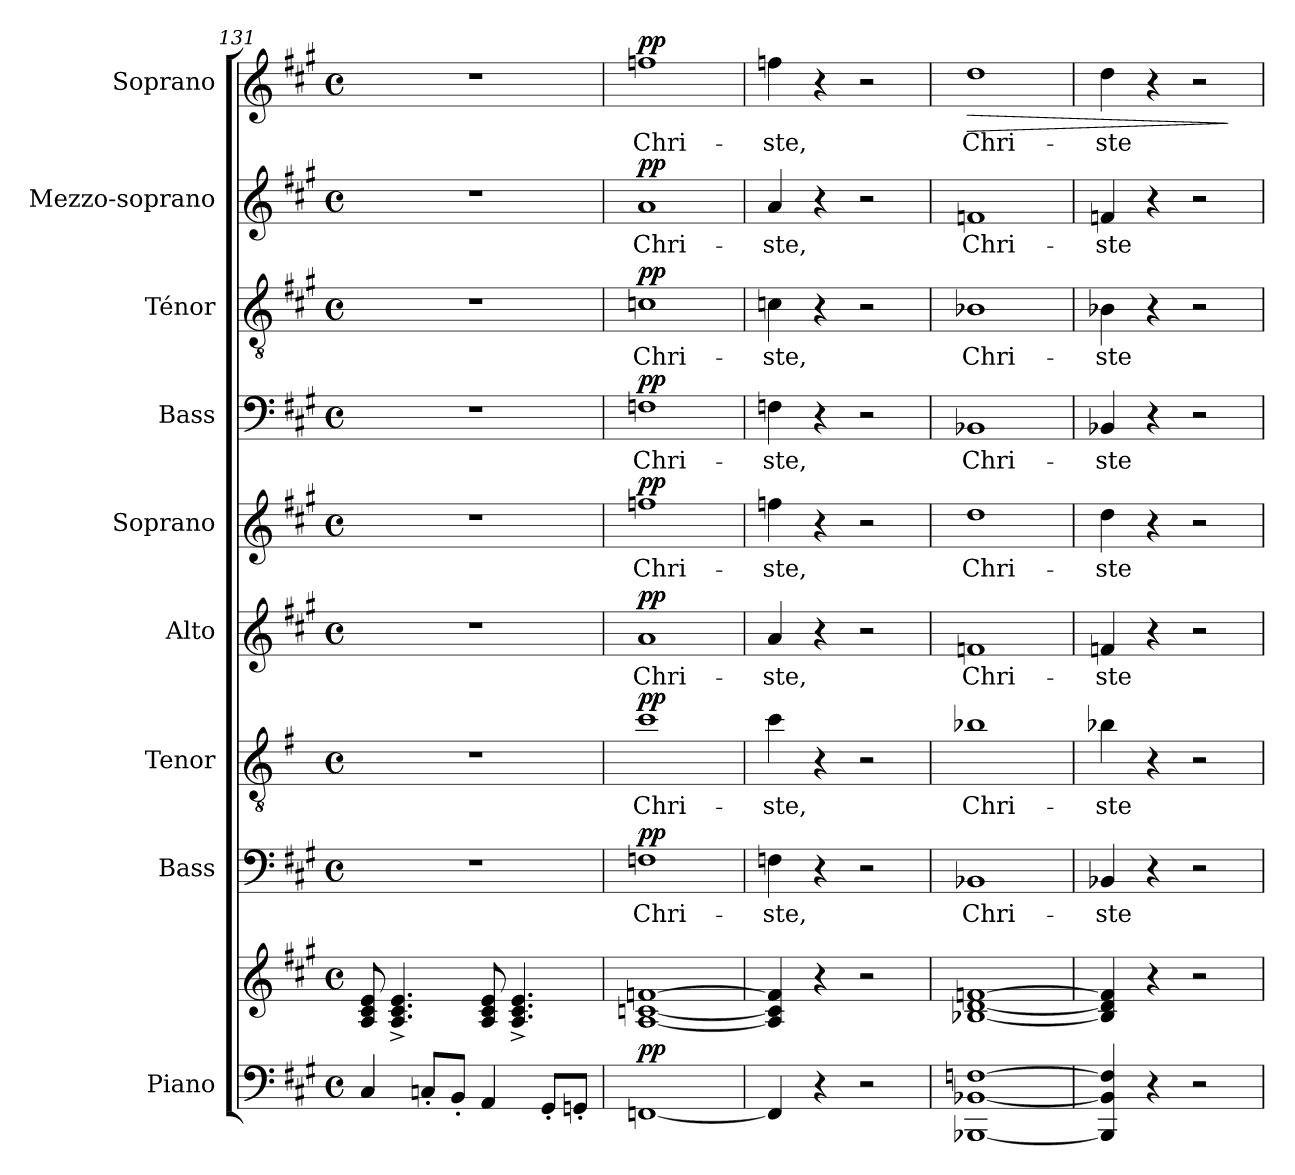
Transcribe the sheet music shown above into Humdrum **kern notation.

**kern	**kern	**dynam	**kern	**text	**dynam	**kern	**text	**dynam	**kern	**text	**dynam	**kern	**text	**dynam	**kern	**text	**dynam	**kern	**text	**dynam	**kern	**text	**dynam	**kern	**text	**dynam
*part9	*part9	*part9	*part8	*part8	*part8	*part7	*part7	*part7	*part6	*part6	*part6	*part5	*part5	*part5	*part4	*part4	*part4	*part3	*part3	*part3	*part2	*part2	*part2	*part1	*part1	*part1
*staff10	*staff9	*staff9/10	*staff8	*staff8	*staff8	*staff7	*staff7	*staff7	*staff6	*staff6	*staff6	*staff5	*staff5	*staff5	*staff4	*staff4	*staff4	*staff3	*staff3	*staff3	*staff2	*staff2	*staff2	*staff1	*staff1	*staff1
*I"Piano	*	*	*I"Bass	*	*	*I"Tenor	*	*	*I"Alto	*	*	*I"Soprano	*	*	*I"Bass	*	*	*I"Ténor	*	*	*I"Mezzo-soprano	*	*	*I"Soprano	*	*
*I'Pno	*	*	*I'B.	*	*	*I'T.	*	*	*I'A.	*	*	*I'S.	*	*	*I'B.	*	*	*I'T.	*	*	*I'M.	*	*	*I'S.	*	*
*clefF4	*clefG2	*	*clefF4	*	*	*clefGv2	*	*	*clefG2	*	*	*clefG2	*	*	*clefF4	*	*	*clefGv2	*	*	*clefG2	*	*	*clefG2	*	*
*	*	*	*	*	*	*ITrd8c14	*	*	*	*	*	*	*	*	*	*	*	*	*	*	*	*	*	*	*	*
*k[f#c#g#]	*k[f#c#g#]	*	*k[f#c#g#]	*	*	*k[f#]	*	*	*k[f#c#g#]	*	*	*k[f#c#g#]	*	*	*k[f#c#g#]	*	*	*k[f#c#g#]	*	*	*k[f#c#g#]	*	*	*k[f#c#g#]	*	*
*M4/4	*M4/4	*	*M4/4	*	*	*M4/4	*	*	*M4/4	*	*	*M4/4	*	*	*M4/4	*	*	*M4/4	*	*	*M4/4	*	*	*M4/4	*	*
*met(c)	*met(c)	*	*met(c)	*	*	*met(c)	*	*	*met(c)	*	*	*met(c)	*	*	*met(c)	*	*	*met(c)	*	*	*met(c)	*	*	*met(c)	*	*
=131	=131	=131	=131	=131	=131	=131	=131	=131	=131	=131	=131	=131	=131	=131	=131	=131	=131	=131	=131	=131	=131	=131	=131	=131	=131	=131
4C#/	8A/ 8c#/ 8e/	.	1r	.	.	1r	.	.	1r	.	.	1r	.	.	1r	.	.	1r	.	.	1r	.	.	1r	.	.
.	4.A/^ 4.c#/^ 4.e/^	.	.	.	.	.	.	.	.	.	.	.	.	.	.	.	.	.	.	.	.	.	.	.	.	.
8Cn'/L	.	.	.	.	.	.	.	.	.	.	.	.	.	.	.	.	.	.	.	.	.	.	.	.	.	.
8BB'/J	.	.	.	.	.	.	.	.	.	.	.	.	.	.	.	.	.	.	.	.	.	.	.	.	.	.
4AA/	8A/ 8c#/ 8e/	.	.	.	.	.	.	.	.	.	.	.	.	.	.	.	.	.	.	.	.	.	.	.	.	.
.	4.A/^ 4.c#/^ 4.e/^	.	.	.	.	.	.	.	.	.	.	.	.	.	.	.	.	.	.	.	.	.	.	.	.	.
8GG#'/L	.	.	.	.	.	.	.	.	.	.	.	.	.	.	.	.	.	.	.	.	.	.	.	.	.	.
8GGn'/J	.	.	.	.	.	.	.	.	.	.	.	.	.	.	.	.	.	.	.	.	.	.	.	.	.	.
!!LO:PB:g=z
=132	=132	=132	=132	=132	=132	=132	=132	=132	=132	=132	=132	=132	=132	=132	=132	=132	=132	=132	=132	=132	=132	=132	=132	=132	=132	=132
!	!	!LO:DY:a=2	!	!LO:LY:b	!LO:DY:a	!	!LO:LY:b	!LO:DY:a	!	!LO:LY:b	!LO:DY:a	!	!LO:LY:b	!LO:DY:a	!	!LO:LY:b	!LO:DY:a	!	!LO:LY:b	!LO:DY:a	!	!LO:LY:b	!LO:DY:a	!	!LO:LY:b	!LO:DY:a
[1FFn	[1A [1cn [1fn	pp	1Fn	Chri-	pp	1ci	Chri-	pp	1a	Chri-	pp	1ffn	Chri-	pp	1Fn	Chri-	pp	1cn	Chri-	pp	1a	Chri-	pp	1ffn	Chri-	pp
=133	=133	=133	=133	=133	=133	=133	=133	=133	=133	=133	=133	=133	=133	=133	=133	=133	=133	=133	=133	=133	=133	=133	=133	=133	=133	=133
!	!	!	!	!LO:LY:b	!	!	!LO:LY:b	!	!	!LO:LY:b	!	!	!LO:LY:b	!	!	!LO:LY:b	!	!	!LO:LY:b	!	!	!LO:LY:b	!	!	!LO:LY:b	!
4FF/]	4A/] 4c/] 4f/]	.	4Fn\	-ste,	.	4ci\	-ste,	.	4a/	-ste,	.	4ffn\	-ste,	.	4Fn\	-ste,	.	4cn\	-ste,	.	4a/	-ste,	.	4ffn\	-ste,	.
4r	4r	.	4r	.	.	4r	.	.	4r	.	.	4r	.	.	4r	.	.	4r	.	.	4r	.	.	4r	.	.
2r	2r	.	2r	.	.	2r	.	.	2r	.	.	2r	.	.	2r	.	.	2r	.	.	2r	.	.	2r	.	.
=134	=134	=134	=134	=134	=134	=134	=134	=134	=134	=134	=134	=134	=134	=134	=134	=134	=134	=134	=134	=134	=134	=134	=134	=134	=134	=134
!	!	!	!	!LO:LY:b	!	!	!LO:LY:b	!	!	!LO:LY:b	!	!	!LO:LY:b	!	!	!LO:LY:b	!	!	!LO:LY:b	!	!	!LO:LY:b	!	!	!LO:LY:b	!LO:HP:b
[1BBB-X [1BB-X [1Fn	[1B-X [1d [1fn	.	1BB-X	Chri-	.	1B-Xi	Chri-	.	1fn	Chri-	.	1dd	Chri-	.	1BB-X	Chri-	.	1B-X	Chri-	.	1fn	Chri-	.	1dd	Chri-	>
=135	=135	=135	=135	=135	=135	=135	=135	=135	=135	=135	=135	=135	=135	=135	=135	=135	=135	=135	=135	=135	=135	=135	=135	=135	=135	=135
!	!	!	!	!LO:LY:b	!	!	!LO:LY:b	!	!	!LO:LY:b	!	!	!LO:LY:b	!	!	!LO:LY:b	!	!	!LO:LY:b	!	!	!LO:LY:b	!	!	!LO:LY:b	!
4BBB-/] 4BB-/] 4F/]	4B-/] 4d/] 4f/]	.	4BB-X/	-ste	.	4B-Xi\	-ste	.	4fn/	-ste	.	4dd\	-ste	.	4BB-X/	-ste	.	4B-X\	-ste	.	4fn/	-ste	.	4dd\	-ste	.
4r	4r	.	4r	.	.	4r	.	.	4r	.	.	4r	.	.	4r	.	.	4r	.	.	4r	.	.	4r	.	.
2r	2r	.	2r	.	.	2r	.	.	2r	.	.	2r	.	.	2r	.	.	2r	.	.	2r	.	.	2r	.	.
.	.	.	.	.	.	.	.	.	.	.	.	.	.	.	.	.	.	.	.	.	.	.	.	.	.	]
=	=	=	=	=	=	=	=	=	=	=	=	=	=	=	=	=	=	=	=	=	=	=	=	=	=	=
*-	*-	*-	*-	*-	*-	*-	*-	*-	*-	*-	*-	*-	*-	*-	*-	*-	*-	*-	*-	*-	*-	*-	*-	*-	*-	*-
